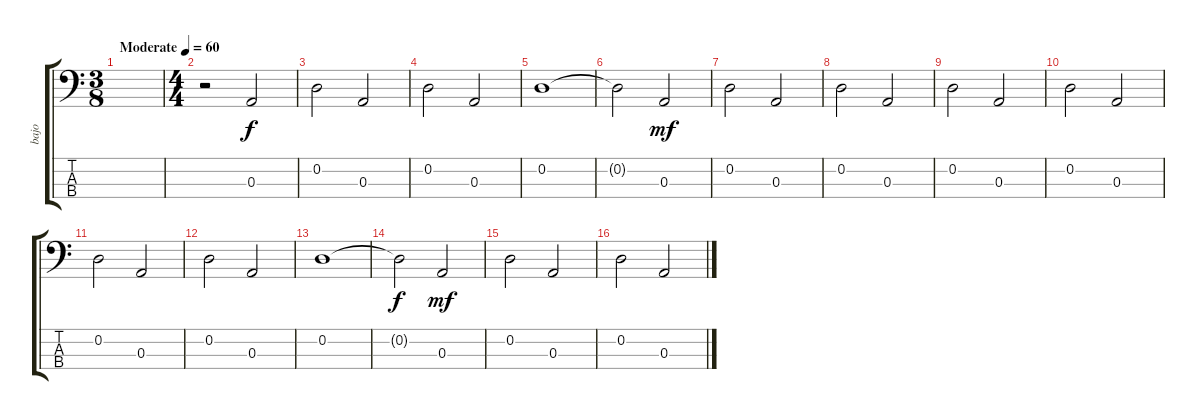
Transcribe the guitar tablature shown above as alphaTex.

\track ("bajo" "bajo") {instrument electricbassfinger}
\staff {score tabs}
\tuning (G2 D2 A1 E1) {hide}
\ts (3 8)
\tempo (60 "Moderate")
\clef f4
\ks c
|
\ts (4 4)
r.2 0.3.2 |
0.2.2 0.3.2{dy f} |
0.2.2 0.3.2 |
0.2.1 |
0.2{t}.2 0.3.2{dy mf} |
0.2.2 0.3.2 |
0.2.2 0.3.2 |
0.2.2 0.3.2 |
0.2.2 0.3.2 |
0.2.2 0.3.2 |
0.2.2 0.3.2 |
0.2.1 |
0.2{t}.2{dy f} 0.3.2{dy mf} |
0.2.2 0.3.2 |
0.2.2 0.3.2
